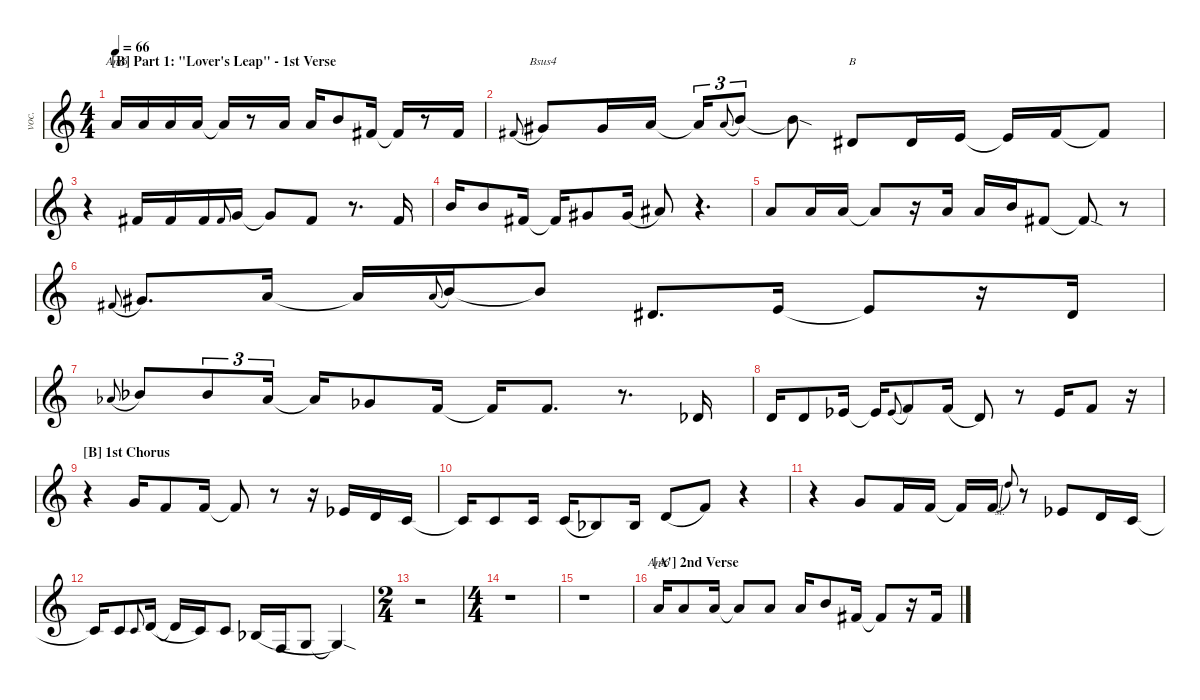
\defaultSystemsLayout 4
\hideDynamics
\bracketExtendMode nobrackets
\track ("Vocals" "voc.") {instrument voiceoohs}
\staff {score}
\tuning (E4 B3 G3 D3 A2 E2)
\chord ("Am6" 5 x x x x x) {showdiagram false showfingering false}
\chord ("Bsus4" 3 x x x x x) {showdiagram false showfingering false}
\chord ("B" x x x 1 x x) {showdiagram false showfingering false}
\ts (4 4)
\section ("B" "Part 1: \"Lover's Leap\" - 1st Verse")
\tempo 66
\clef g2
\ks c
2.3.16{ch "Am6" ot 8vb dy mf instrument voiceoohs} 2.3.16{ot 8vb} 2.3.16{ot 8vb} 2.3.16{ot 8vb} 2.3{t}.16{ot 8vb} r.8 2.3.16{ot 8vb} 2.3.16{ot 8vb} 4.3.8{ot 8vb} 4.4{acc #}.16{ot 8vb} 4.4{t acc #}.16{ot 8vb} r.8 4.4{acc #}.16{ot 8vb} |
4.4{acc #}.8{ot 8vb gr onbeat legatoorigin} 6.4{acc #}.8{ch "Bsus4" ot 8vb} 6.4{acc #}.16{ot 8vb} 2.3.16{ot 8vb} 2.3{t}.16{tu (3 2) ot 8vb} 2.3.8{tu (3 2) ot 8vb gr onbeat legatoorigin} 4.3.8{tu (3 2) ot 8vb} 4.3{sod t}.8{ot 8vb} 1.4{acc #}.8{ch "B" ot 8vb} 1.4{acc #}.16{ot 8vb} 2.4.16{ot 8vb} 2.4{t}.16{ot 8vb} 4.4{acc #}.16{ot 8vb} 4.4{t acc #}.8{ot 8vb} |
r.4 4.4{acc #}.16{ot 8vb} 4.4{acc #}.16{ot 8vb} 4.4{acc #}.16{ot 8vb} 4.4{acc #}.8{ot 8vb gr onbeat} 5.4.16{ot 8vb} 5.4{t}.8{ot 8vb} 4.4{acc #}.8{ot 8vb} r.8{d} 4.4{acc #}.16{ot 8vb} |
4.3.16{ot 8vb} 4.3.8{ot 8vb} 4.4{acc #}.16{ot 8vb} 4.4{t acc #}.16{ot 8vb} 1.3{acc #}.8{ot 8vb} 1.3{acc #}.16{ot 8vb legatoorigin} 3.3{acc #}.8{ot 8vb} r.4{d} |
2.3.8{ot 8vb} 2.3.16{ot 8vb} 2.3.16{ot 8vb} 2.3{t}.8{ot 8vb} r.16 2.3.16{ot 8vb} 2.3.16{ot 8vb} 4.3.16{ot 8vb} 4.4{acc #}.8{ot 8vb} 4.4{sod t acc #}.8{ot 8vb} r.8 |
4.4{acc #}.8{ot 8vb gr onbeat legatoorigin} 6.4{acc #}.8{d ot 8vb} 2.3.16{ot 8vb} 2.3{t}.16{ot 8vb} 2.3.8{ot 8vb gr onbeat legatoorigin} 0.2.16{ot 8vb} 0.2{t}.8{ot 8vb} 1.4{acc #}.8{d ot 8vb} 2.4.16{ot 8vb} 2.4{t}.8{ot 8vb} r.16 1.4{acc #}.16{ot 8vb} |
1.3{acc b}.8{ot 8vb gr onbeat legatoorigin} 3.3{acc b}.8{ot 8vb beam merge} 3.3{acc b}.8{tu (3 2) ot 8vb} 1.3{acc b}.16{tu (3 2) ot 8vb} 1.3{t acc b}.16{ot 8vb} 4.4{acc b}.8{ot 8vb} 3.4.16{ot 8vb} 3.4{t}.16{ot 8vb} 3.4.8{d ot 8vb} r.8{d} 4.5{acc b}.16{ot 8vb} |
0.4.16{ot 8vb} 0.4.8{ot 8vb} 1.4{acc b}.16{ot 8vb} 1.4{t acc b}.16{ot 8vb} 1.4{acc b}.8{ot 8vb gr onbeat legatoorigin} 3.4.8{ot 8vb} 3.4.16{ot 8vb legatoorigin} 5.5.8{ot 8vb} r.8 1.4{acc b}.16{ot 8vb} 3.4.8{ot 8vb} r.16 |
\section ("B" "1st Chorus")
r.4 3.1.16 1.1.8 1.1.16 1.1{t}.8 r.8 r.16 4.2{acc b}.16 -2.1.16 -4.1.16 |
-4.1{t}.16 -4.1.8 -4.1.16 -4.1.16{legatoorigin} 3.3{acc b}.8 3.3{acc b}.16 -2.1.8{legatoorigin} 1.1.8 r.4 |
r.4 3.1.8 1.1.16 1.1.16 1.1{t}.16 1.1{sl}.16 10.1.8{gr onbeat} r.8 4.2{acc b}.8 -2.1.16 -4.1.16 |
-4.1{t}.16 -4.1.8 -4.1.8{gr onbeat} -2.1.16{legatoorigin} -2.1{t}.16{legatoorigin} -4.1.16 -4.1.8 3.3{acc b}.16{legatoorigin} -11.1.16{legatoorigin} -9.1.8{legatoorigin} -9.1{sod t}.4 |
\ts (2 4)
\beaming (8 2 2)
r.2 |
\ts (4 4)
\beaming (8 2 2 2 2)
r.1 |
r.1 |
\section ("A'" "2nd Verse")
2.3.16{ch "Am6" ot 8vb} 2.3.8{ot 8vb} 2.3.16{ot 8vb} 2.3{t}.8{ot 8vb} 2.3.8{ot 8vb} 2.3.16{ot 8vb} 4.3.8{ot 8vb} 4.4{acc #}.16{ot 8vb} 4.4{t acc #}.8{ot 8vb} r.16 4.4{acc #}.16{ot 8vb}
